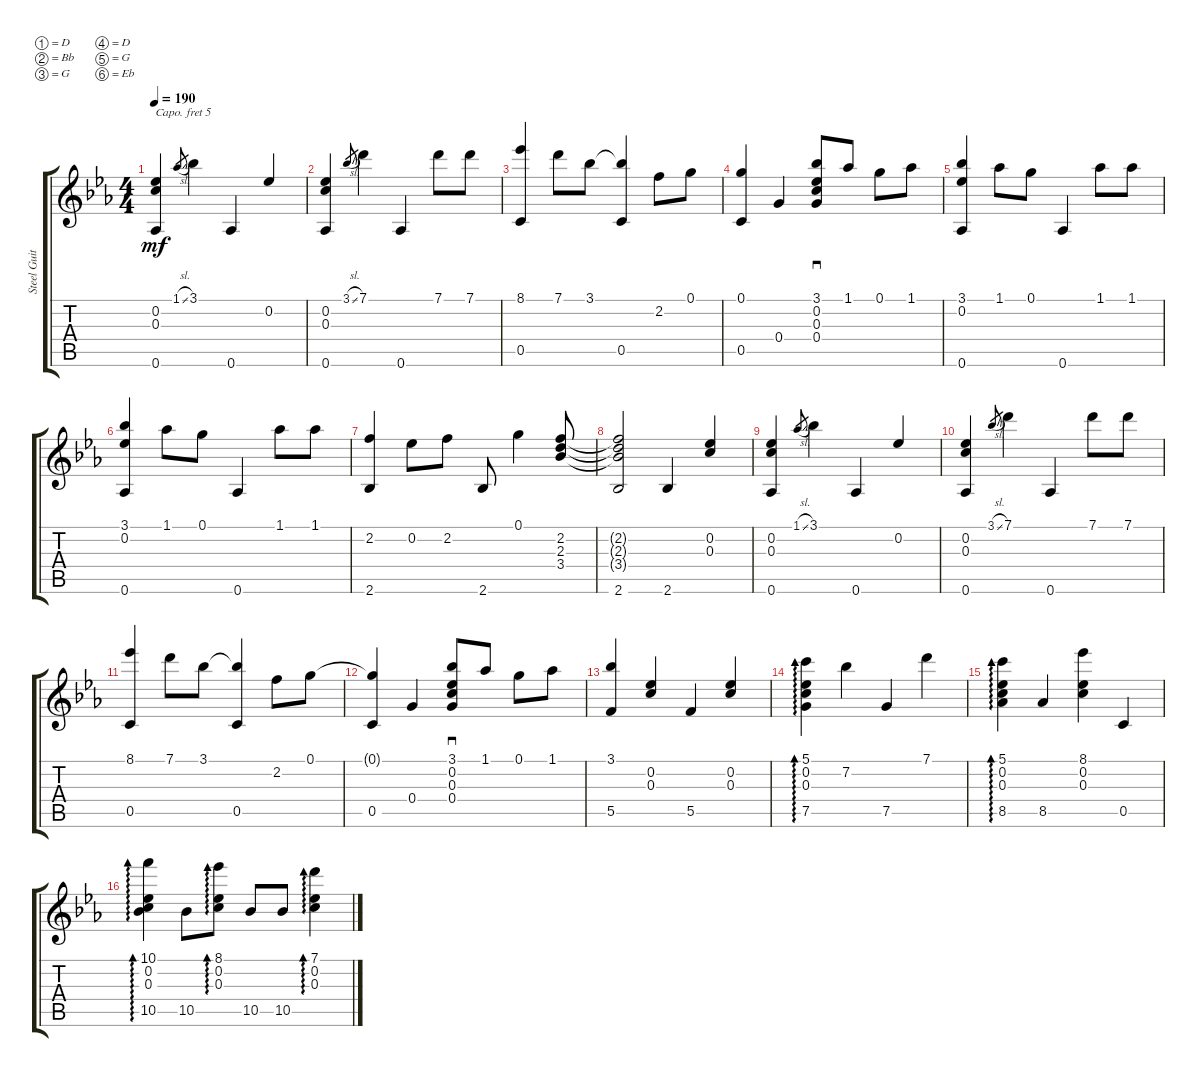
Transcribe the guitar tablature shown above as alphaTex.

\defaultSystemsLayout 4
\bracketExtendMode groupsimilarinstruments
\otherSystemsTrackNameOrientation horizontal
\track ("Steel Guitar" "Steel Guit") {instrument acousticguitarsteel}
\staff {score tabs}
\capo 5
\tuning (D4 Bb3 G3 D3 G2 Eb2)
\ts (4 4)
\tempo 190
\clef g2
\ks eb
(0.2{acc b} 0.3{acc forcenatural} 0.6{acc b}).4{dy mf beam Up} 1.1{sl acc b}.8{gr beam Up} 3.1{acc forcenatural}.4{beam Down} 0.6{acc b}.4{beam Up} 0.2{acc b}.4{beam Up} |
(0.2{acc b} 0.3{acc forcenatural} 0.6{acc b}).4{beam Up} 3.1{sl acc forcenatural}.8{gr beam Up} 7.1{acc forcenatural}.4{beam Down} 0.6{acc b}.4{beam Up} 7.1{acc forcenatural}.8{beam Down} 7.1{acc forcenatural}.8{beam Down} |
(8.1{acc b} 0.5{acc forcenatural}).4{beam Up} 7.1{acc forcenatural}.8{beam Down} 3.1{acc forcenatural}.8{beam Down} (0.5{acc forcenatural} 3.1{t acc forcenatural}).4{beam Up} 2.2{acc forcenatural}.8{beam Down} 0.1{acc forcenatural}.8{beam Down} |
(0.1{acc forcenatural} 0.5{acc forcenatural}).4{beam Up} 0.4{acc forcenatural}.4{beam Up} (0.4{acc forcenatural} 0.3{acc forcenatural} 0.2{acc b} 3.1{acc forcenatural}).8{sd beam Up} 1.1{acc b}.8{beam Up} 0.1{acc forcenatural}.8{beam Down} 1.1{acc b}.8{beam Down} |
(3.1{acc forcenatural} 0.2{acc b} 0.6{acc b}).4{beam Up} 1.1{acc b}.8{beam Down} 0.1{acc forcenatural}.8{beam Down} 0.6{acc b}.4{beam Up} 1.1{acc b}.8{beam Down} 1.1{acc b}.8{beam Down} |
(3.1{acc forcenatural} 0.2{acc b} 0.6{acc b}).4{beam Up} 1.1{acc b}.8{beam Down} 0.1{acc forcenatural}.8{beam Down} 0.6{acc b}.4{beam Up} 1.1{acc b}.8{beam Down} 1.1{acc b}.8{beam Down} |
(2.2{acc forcenatural} 2.6{acc forcenatural}).4{beam Up} 0.2{acc b}.8{beam Down} 2.2{acc forcenatural}.8{beam Down} 2.6{acc forcenatural}.8{beam Up} 0.1{acc forcenatural}.4{beam Down} (2.2{acc forcenatural} 2.3{acc forcenatural} 3.4{acc forcenatural}).8{beam Up} |
(2.2{t acc forcenatural} 2.3{t acc forcenatural} 3.4{t acc forcenatural} 2.6{acc forcenatural}).2{beam Up} 2.6{acc forcenatural}.4{beam Up} (0.2{acc b} 0.3{acc forcenatural}).4{beam Up} |
(0.2{acc b} 0.3{acc forcenatural} 0.6{acc b}).4{beam Up} 1.1{sl acc b}.8{gr beam Up} 3.1{acc forcenatural}.4{beam Down} 0.6{acc b}.4{beam Up} 0.2{acc b}.4{beam Up} |
(0.2{acc b} 0.3{acc forcenatural} 0.6{acc b}).4{beam Up} 3.1{sl acc forcenatural}.8{gr beam Up} 7.1{acc forcenatural}.4{beam Down} 0.6{acc b}.4{beam Up} 7.1{acc forcenatural}.8{beam Down} 7.1{acc forcenatural}.8{beam Down} |
(8.1{acc b} 0.5{acc forcenatural}).4{beam Up} 7.1{acc forcenatural}.8{beam Down} 3.1{acc forcenatural}.8{beam Down} (0.5{acc forcenatural} 3.1{t acc forcenatural}).4{beam Up} 2.2{acc forcenatural}.8{beam Down} 0.1{acc forcenatural}.8{beam Down} |
(0.1{t acc forcenatural} 0.5{acc forcenatural}).4{beam Up} 0.4{acc forcenatural}.4{beam Up} (0.4{acc forcenatural} 0.3{acc forcenatural} 0.2{acc b} 3.1{acc forcenatural}).8{sd beam Up} 1.1{acc b}.8{beam Up} 0.1{acc forcenatural}.8{beam Down} 1.1{acc b}.8{beam Down} |
(3.1{acc forcenatural} 5.5{acc forcenatural}).4{beam Up} (0.2{acc b} 0.3{acc forcenatural}).4{beam Up} 5.5{acc forcenatural}.4{beam Up} (0.3{acc forcenatural} 0.2{acc b}).4{beam Up} |
(5.1{acc forcenatural} 0.2{acc b} 0.3{acc forcenatural} 7.5{acc forcenatural}).4{ad 0 beam Down} 7.2{acc forcenatural}.4{beam Down} 7.5{acc forcenatural}.4{beam Up} 7.1{acc forcenatural}.4{beam Down} |
(5.1{acc forcenatural} 0.2{acc b} 0.3{acc forcenatural} 8.5{acc b}).4{ad 0 beam Down} 8.5{acc b}.4{beam Up} (8.1{acc b} 0.2{acc b} 0.3{acc forcenatural}).4{beam Down} 0.5{acc forcenatural}.4{beam Up} |
(10.5{acc forcenatural} 10.1{acc forcenatural} 0.2{acc b} 0.3{acc forcenatural}).4{ad 0 beam Down} 10.5{acc forcenatural}.8{beam Down} (8.1{acc b} 0.2{acc b} 0.3{acc forcenatural}).8{ad 0 beam Down} 10.5{acc forcenatural}.8{beam Up} 10.5{acc forcenatural}.8{beam Up} (7.1{acc forcenatural} 0.2{acc b} 0.3{acc forcenatural}).4{ad 0 beam Down}
